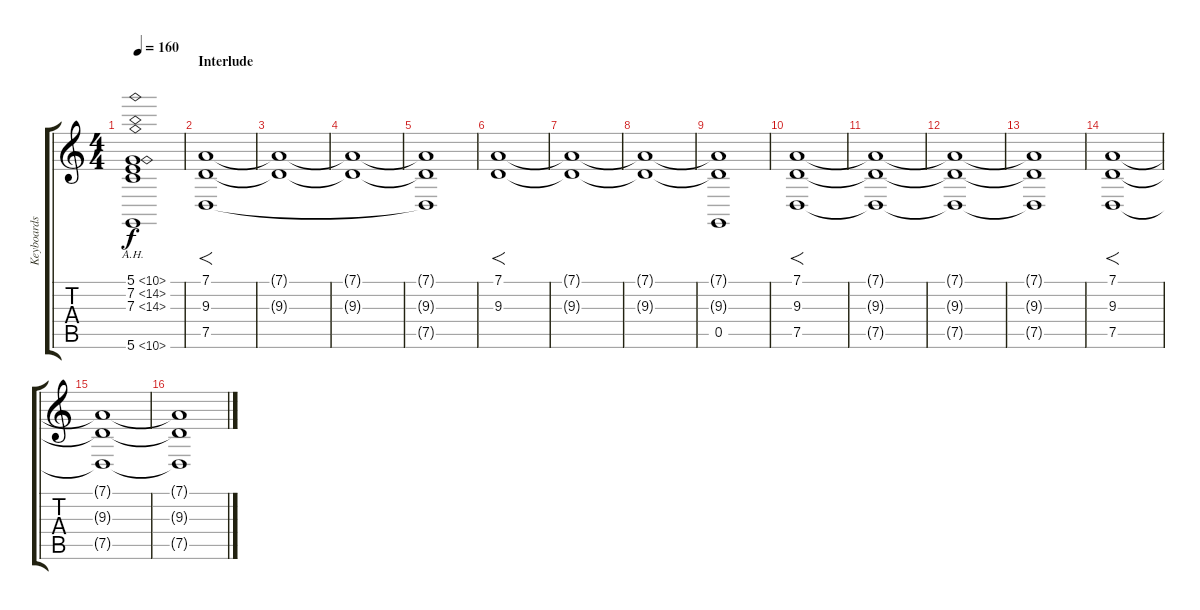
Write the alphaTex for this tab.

\track ("Keyboards II" "Keyboards ") {instrument stringensemble1}
\staff {score tabs}
\tuning (D4 A3 F3 C3 G2 D2) {hide}
\ts (4 4)
\tempo 160
\clef g2
\ks c
(5.1{ah 5} 7.2{ah 7} 7.3{ah 7} 5.6{ah 5}).1{dy f} |
\section ("" "Interlude")
(7.1 9.3 7.5).1{f volume 10} |
(7.1{t} 9.3{t}).1 |
(7.1{t} 9.3{t}).1 |
(7.1{t} 9.3{t} 7.5{t}).1 |
(7.1 9.3).1{f} |
(7.1{t} 9.3{t}).1 |
(7.1{t} 9.3{t}).1 |
(7.1{t} 9.3{t} 0.5).1 |
(7.1 9.3 7.5).1{f} |
(7.1{t} 9.3{t} 7.5{t}).1 |
(7.1{t} 9.3{t} 7.5{t}).1 |
(7.1{t} 9.3{t} 7.5{t}).1 |
(7.1 9.3 7.5).1{f} |
(7.1{t} 9.3{t} 7.5{t}).1 |
(7.1{t} 9.3{t} 7.5{t}).1
